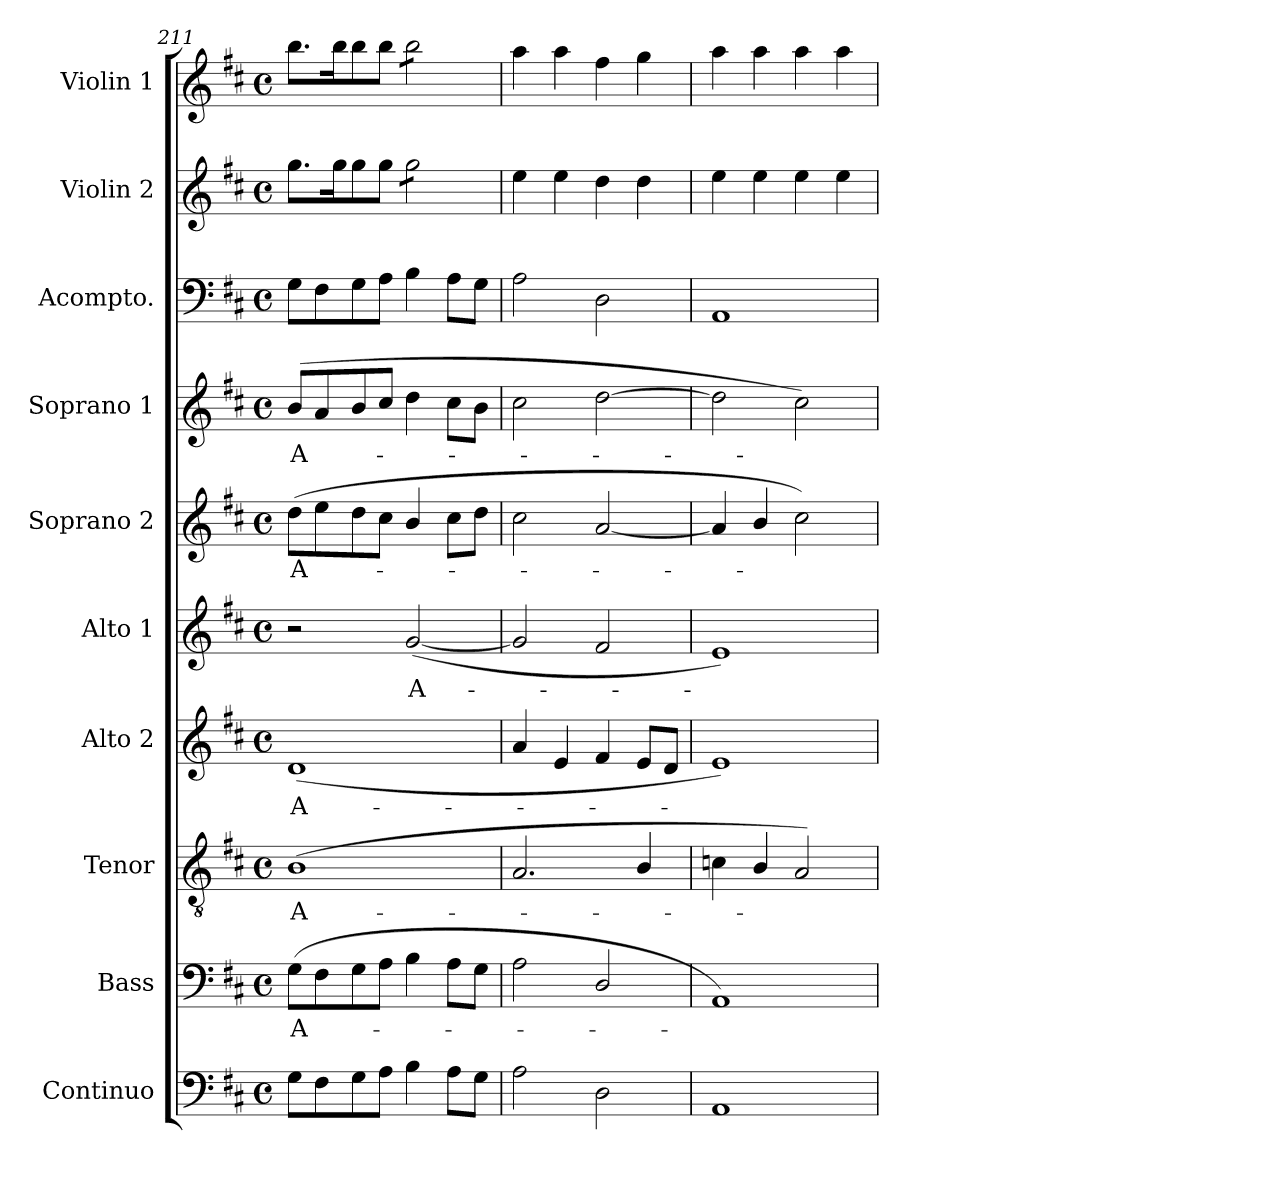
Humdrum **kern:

**kern	**kern	**text	**kern	**text	**kern	**text	**kern	**text	**kern	**text	**kern	**text	**kern	**kern	**kern
*part10	*part9	*part9	*part8	*part8	*part7	*part7	*part6	*part6	*part5	*part5	*part4	*part4	*part3	*part2	*part1
*staff10	*staff9	*staff9	*staff8	*staff8	*staff7	*staff7	*staff6	*staff6	*staff5	*staff5	*staff4	*staff4	*staff3	*staff2	*staff1
*I"Continuo	*I"Bass	*	*I"Tenor	*	*I"Alto 2	*	*I"Alto 1	*	*I"Soprano 2	*	*I"Soprano 1	*	*I"Acompto.	*I"Violin 2	*I"Violin 1
*I'Cont.	*I'B.	*	*I'T.	*	*I'A2.	*	*I'A1.	*	*I'S2.	*	*I'S1.	*	*I'Ac.	*I'Vln. 2	*I'Vln. 1
!!LO:LB:g=z
*clefF4	*clefF4	*	*clefGv2	*	*clefG2	*	*clefG2	*	*clefG2	*	*clefG2	*	*clefF4	*clefG2	*clefG2
*	*	*	*ITrd7c12	*	*	*	*	*	*	*	*	*	*	*	*
*k[f#c#]	*k[f#c#]	*	*k[f#c#]	*	*k[f#c#]	*	*k[f#c#]	*	*k[f#c#]	*	*k[f#c#]	*	*k[f#c#]	*k[f#c#]	*k[f#c#]
*D:	*D:	*	*D:	*	*D:	*	*D:	*	*D:	*	*D:	*	*D:	*D:	*D:
*M4/4	*M4/4	*	*M4/4	*	*M4/4	*	*M4/4	*	*M4/4	*	*M4/4	*	*M4/4	*M4/4	*M4/4
*met(c)	*met(c)	*	*met(c)	*	*met(c)	*	*met(c)	*	*met(c)	*	*met(c)	*	*met(c)	*met(c)	*met(c)
=211	=211	=211	=211	=211	=211	=211	=211	=211	=211	=211	=211	=211	=211	=211	=211
!	!	!LO:LY:b:color=#000000	!	!	!	!	!	!	!	!	!	!	!	!	!
!	!	!	!	!LO:LY:b:color=#000000	!	!	!	!	!	!	!	!	!	!	!
!	!	!	!	!	!	!LO:LY:b:color=#000000	!	!	!	!	!	!	!	!	!
!	!	!	!	!	!	!	!	!	!	!LO:LY:b:color=#000000	!	!	!	!	!
!	!	!	!	!	!	!	!	!	!	!	!	!LO:LY:b:color=#000000	!	!	!
8Gi\L	(8Gi\L	A-	(1BBi	A-	(1di	A-	2r	.	(8ddi\L	A-	(8bi/L	A-	8Gi\L	8.ggi\L	8.bbi\L
8F#i\	8F#i\	.	.	.	.	.	.	.	8eei\	.	8ai/	.	8F#i\	.	.
.	.	.	.	.	.	.	.	.	.	.	.	.	.	16ggi\k	16bbi\k
8Gi\	8Gi\	.	.	.	.	.	.	.	8ddi\	.	8bi/	.	8Gi\	8ggi\	8bbi\
8Ai\J	8Ai\J	.	.	.	.	.	.	.	8cc#i\J	.	8cc#i/J	.	8Ai\J	8ggi\J	8bbi\J
!	!	!	!	!	!	!	!	!LO:LY:b:color=#000000	!	!	!	!	!	!	!
*	*	*	*	*	*	*	*	*	*	*	*	*	*	*tremolo	*
*	*	*	*	*	*	*	*	*	*	*	*	*	*	*	*tremolo
4Bi\	4Bi\	.	.	.	.	.	([<2gi/	A-	4bi/	.	4ddi\	.	4Bi\	8ggi\L	8bbi\L
.	.	.	.	.	.	.	.	.	.	.	.	.	.	8ggi\	8bbi\
8Ai\L	8Ai\L	.	.	.	.	.	.	.	8cc#i\L	.	8cc#i\L	.	8Ai\L	8ggi\	8bbi\
8Gi\J	8Gi\J	.	.	.	.	.	.	.	8ddi\J	.	8bi\J	.	8Gi\J	8ggi\J	8bbi\J
*	*	*	*	*	*	*	*	*	*	*	*	*	*	*	*Xtremolo
*	*	*	*	*	*	*	*	*	*	*	*	*	*	*Xtremolo	*
=212	=212	=212	=212	=212	=212	=212	=212	=212	=212	=212	=212	=212	=212	=212	=212
2Ai\	2Ai\	.	2.AAi/	.	4ai/	.	2gi/]	.	2cc#i\	.	2cc#i\	.	2Ai\	4eei\	4aai\
.	.	.	.	.	4ei/	.	.	.	.	.	.	.	.	4eei\	4aai\
2Di\	2Di/	.	.	.	4f#i/	.	2f#i/	.	[<2ai/	.	[>2ddi\	.	2Di\	4ddi\	4ff#i\
.	.	.	4BBi/	.	8ei/L	.	.	.	.	.	.	.	.	4ddi\	4ggi\
.	.	.	.	.	8di/J	.	.	.	.	.	.	.	.	.	.
=213	=213	=213	=213	=213	=213	=213	=213	=213	=213	=213	=213	=213	=213	=213	=213
1AAi	1AAi)	.	4Cni\	.	1ei)	.	1ei)	.	4ai/]	.	2ddi\]	.	1AAi	4eei\	4aai\
.	.	.	4BBi/	.	.	.	.	.	4bi/	.	.	.	.	4eei\	4aai\
.	.	.	2AAi/)	.	.	.	.	.	2cc#i\)	.	2cc#i\)	.	.	4eei\	4aai\
.	.	.	.	.	.	.	.	.	.	.	.	.	.	4eei\	4aai\
=	=	=	=	=	=	=	=	=	=	=	=	=	=	=	=
*-	*-	*-	*-	*-	*-	*-	*-	*-	*-	*-	*-	*-	*-	*-	*-
